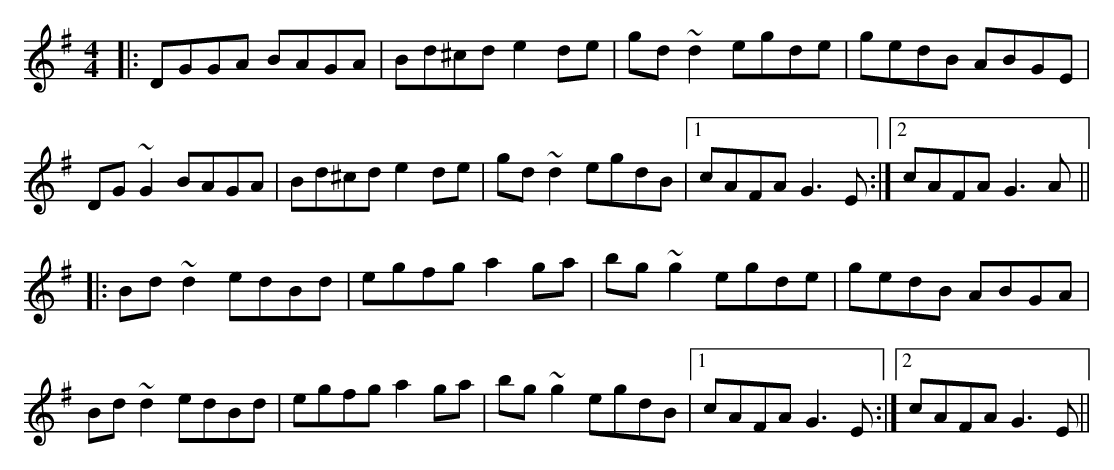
X:1
M:4/4
K:G
|:DGGA BAGA|Bd^cd e2 de|gd~d2 egde|gedB ABGE|
DG~G2 BAGA|Bd^cd e2 de|gd~d2 egdB|1 cAFA G3E:|2 cAFA G3A||
|:Bd~d2 edBd|egfg a2 ga|bg~g2 egde|gedB ABGA|
Bd~d2 edBd|egfg a2 ga|bg~g2 egdB|1 cAFA G3E:|2 cAFA G3E||
